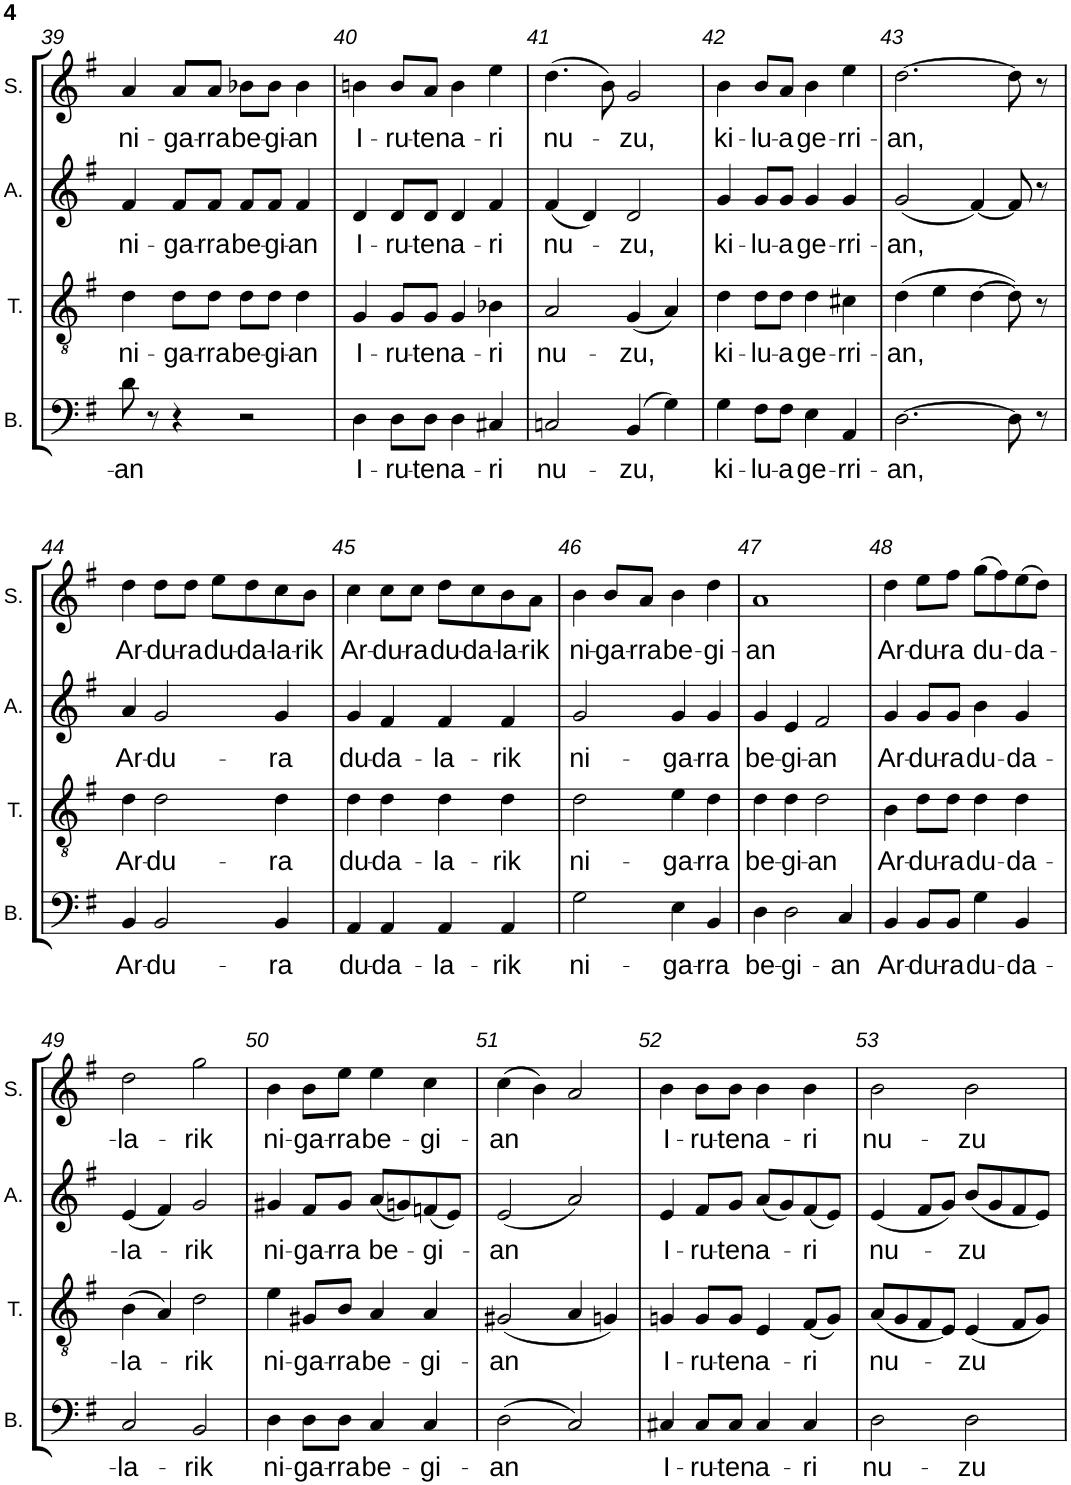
**kern	**text	**kern	**text	**kern	**text	**kern	**text
*part4	*part4	*part3	*part3	*part2	*part2	*part1	*part1
*staff4	*staff4	*staff3	*staff3	*staff2	*staff2	*staff1	*staff1
*I"Basse	*	*I"Ténor	*	*I"Alto	*	*I"Soprano	*
*I'B.	*	*I'T.	*	*I'A.	*	*I'S.	*
!!LO:PB:g=z
*clefF4	*	*clefGv2	*	*clefG2	*	*clefG2	*
*k[f#]	*	*k[f#]	*	*k[f#]	*	*k[f#]	*
*M4/4	*	*M4/4	*	*M4/4	*	*M4/4	*
=39	=39	=39	=39	=39	=39	=39	=39
!	!LO:LY:b	!	!LO:LY:b	!	!LO:LY:b	!	!LO:LY:b
8d\	-an	4d\	ni-	4f#/	ni-	4a/	ni-
8r	.	.	.	.	.	.	.
!	!	!	!LO:LY:b	!	!LO:LY:b	!	!LO:LY:b
4r	.	8d\L	-ga-	8f#/L	-ga-	8a/L	-ga-
!	!	!	!LO:LY:b	!	!LO:LY:b	!	!LO:LY:b
.	.	8d\J	-rra	8f#/J	-rra	8a/J	-rra
!	!	!	!LO:LY:b	!	!LO:LY:b	!	!LO:LY:b
2r	.	8d\L	be-	8f#/L	be-	8b-X\L	be-
!	!	!	!LO:LY:b	!	!LO:LY:b	!	!LO:LY:b
.	.	8d\J	-gi-	8f#/J	-gi-	8b-\J	-gi-
!	!	!	!LO:LY:b	!	!LO:LY:b	!	!LO:LY:b
.	.	4d\	-an	4f#/	-an	4b-\	-an
=40	=40	=40	=40	=40	=40	=40	=40
!	!LO:LY:b	!	!LO:LY:b	!	!LO:LY:b	!	!LO:LY:b
4D\	I-	4G/	I-	4d/	I-	4bn\	I-
!	!LO:LY:b	!	!LO:LY:b	!	!LO:LY:b	!	!LO:LY:b
8D\L	-ru-	8G/L	-ru-	8d/L	-ru-	8b/L	-ru-
!	!LO:LY:b	!	!LO:LY:b	!	!LO:LY:b	!	!LO:LY:b
8D\J	-ten	8G/J	-ten	8d/J	-ten	8a/J	-ten
!	!LO:LY:b	!	!LO:LY:b	!	!LO:LY:b	!	!LO:LY:b
4D\	a-	4G/	a-	4d/	a-	4b\	a-
!	!LO:LY:b	!	!LO:LY:b	!	!LO:LY:b	!	!LO:LY:b
4C#X/	-ri	4B-X\	-ri	4f#/	-ri	4ee\	-ri
=41	=41	=41	=41	=41	=41	=41	=41
!	!LO:LY:b	!	!LO:LY:b	!	!LO:LY:b	!	!LO:LY:b
2Cn/	nu-	2A/	nu-	(4f#/	nu-	(4.dd\	nu-
.	.	.	.	4d/)	.	.	.
.	.	.	.	.	.	8b\)	.
!	!LO:LY:b	!	!LO:LY:b	!	!LO:LY:b	!	!LO:LY:b
(4BB/	-zu,	(4G/	-zu,	2d/	-zu,	2g/	-zu,
4G\)	.	4A/)	.	.	.	.	.
=42	=42	=42	=42	=42	=42	=42	=42
!	!LO:LY:b	!	!LO:LY:b	!	!LO:LY:b	!	!LO:LY:b
4G\	ki-	4d\	ki-	4g/	ki-	4b\	ki-
!	!LO:LY:b	!	!LO:LY:b	!	!LO:LY:b	!	!LO:LY:b
8F#\L	-lu-	8d\L	-lu-	8g/L	-lu-	8b/L	-lu-
!	!LO:LY:b	!	!LO:LY:b	!	!LO:LY:b	!	!LO:LY:b
8F#\J	-a	8d\J	-a	8g/J	-a	8a/J	-a
!	!LO:LY:b	!	!LO:LY:b	!	!LO:LY:b	!	!LO:LY:b
4E\	ge-	4d\	ge-	4g/	ge-	4b\	ge-
!	!LO:LY:b	!	!LO:LY:b	!	!LO:LY:b	!	!LO:LY:b
4AA/	-rri-	4c#X\	-rri-	4g/	-rri-	4ee\	-rri-
=43	=43	=43	=43	=43	=43	=43	=43
!	!LO:LY:b	!	!LO:LY:b	!	!LO:LY:b	!	!LO:LY:b
[2.D\	-an,	(4d\	-an,	(2g/	-an,	[2.dd\	-an,
.	.	4e\	.	.	.	.	.
.	.	[4d\	.	[4f#/)	.	.	.
8D\]	.	8d\])	.	8f#/]	.	8dd\]	.
8r	.	8r	.	8r	.	8r	.
!!LO:LB:g=z
=44	=44	=44	=44	=44	=44	=44	=44
!	!LO:LY:b	!	!LO:LY:b	!	!LO:LY:b	!	!LO:LY:b
4BB/	Ar-	4d\	Ar-	4a/	Ar-	4dd\	Ar-
!	!LO:LY:b	!	!LO:LY:b	!	!LO:LY:b	!	!LO:LY:b
2BB/	-du-	2d\	-du-	2g/	-du-	8dd\L	-du-
!	!	!	!	!	!	!	!LO:LY:b
.	.	.	.	.	.	8dd\J	-ra
!	!	!	!	!	!	!	!LO:LY:b
.	.	.	.	.	.	8ee\L	du-
!	!	!	!	!	!	!	!LO:LY:b
.	.	.	.	.	.	8dd\	-da-
!	!LO:LY:b	!	!LO:LY:b	!	!LO:LY:b	!	!LO:LY:b
4BB/	-ra	4d\	-ra	4g/	-ra	8cc\	-la-
!	!	!	!	!	!	!	!LO:LY:b
.	.	.	.	.	.	8b\J	-rik
=45	=45	=45	=45	=45	=45	=45	=45
!	!LO:LY:b	!	!LO:LY:b	!	!LO:LY:b	!	!LO:LY:b
4AA/	du-	4d\	du-	4g/	du-	4cc\	Ar-
!	!LO:LY:b	!	!LO:LY:b	!	!LO:LY:b	!	!LO:LY:b
4AA/	-da-	4d\	-da-	4f#/	-da-	8cc\L	-du-
!	!	!	!	!	!	!	!LO:LY:b
.	.	.	.	.	.	8cc\J	-ra
!	!LO:LY:b	!	!LO:LY:b	!	!LO:LY:b	!	!LO:LY:b
4AA/	-la-	4d\	-la-	4f#/	-la-	8dd\L	du-
!	!	!	!	!	!	!	!LO:LY:b
.	.	.	.	.	.	8cc\	-da-
!	!LO:LY:b	!	!LO:LY:b	!	!LO:LY:b	!	!LO:LY:b
4AA/	-rik	4d\	-rik	4f#/	-rik	8b\	-la-
!	!	!	!	!	!	!	!LO:LY:b
.	.	.	.	.	.	8a\J	-rik
=46	=46	=46	=46	=46	=46	=46	=46
!	!LO:LY:b	!	!LO:LY:b	!	!LO:LY:b	!	!LO:LY:b
2G\	ni-	2d\	ni-	2g/	ni-	4b\	ni-
!	!	!	!	!	!	!	!LO:LY:b
.	.	.	.	.	.	8b/L	-ga-
!	!	!	!	!	!	!	!LO:LY:b
.	.	.	.	.	.	8a/J	-rra
!	!LO:LY:b	!	!LO:LY:b	!	!LO:LY:b	!	!LO:LY:b
4E\	-ga-	4e\	-ga-	4g/	-ga-	4b\	be-
!	!LO:LY:b	!	!LO:LY:b	!	!LO:LY:b	!	!LO:LY:b
4BB/	-rra	4d\	-rra	4g/	-rra	4dd\	-gi-
=47	=47	=47	=47	=47	=47	=47	=47
!	!LO:LY:b	!	!LO:LY:b	!	!LO:LY:b	!	!LO:LY:b
4D\	be-	4d\	be-	4g/	be-	1a	-an
!	!LO:LY:b	!	!LO:LY:b	!	!LO:LY:b	!	!
2D\	-gi-	4d\	-gi-	4e/	-gi-	.	.
!	!	!	!LO:LY:b	!	!LO:LY:b	!	!
.	.	2d\	-an	2f#/	-an	.	.
!	!LO:LY:b	!	!	!	!	!	!
4C/	-an	.	.	.	.	.	.
=48	=48	=48	=48	=48	=48	=48	=48
!	!LO:LY:b	!	!LO:LY:b	!	!LO:LY:b	!	!LO:LY:b
4BB/	Ar-	4B\	Ar-	4g/	Ar-	4dd\	Ar-
!	!LO:LY:b	!	!LO:LY:b	!	!LO:LY:b	!	!LO:LY:b
8BB/L	-du-	8d\L	-du-	8g/L	-du-	8ee\L	-du-
!	!LO:LY:b	!	!LO:LY:b	!	!LO:LY:b	!	!LO:LY:b
8BB/J	-ra	8d\J	-ra	8g/J	-ra	8ff#\J	-ra
!	!LO:LY:b	!	!LO:LY:b	!	!LO:LY:b	!	!LO:LY:b
4G\	du-	4d\	du-	4b\	du-	(8gg\L	du-
.	.	.	.	.	.	8ff#\)	.
!	!LO:LY:b	!	!LO:LY:b	!	!LO:LY:b	!	!LO:LY:b
4BB/	-da-	4d\	-da-	4g/	-da-	(8ee\	-da-
.	.	.	.	.	.	8dd\J)	.
!!LO:LB:g=z
=49	=49	=49	=49	=49	=49	=49	=49
!	!LO:LY:b	!	!LO:LY:b	!	!LO:LY:b	!	!LO:LY:b
2C/	-la-	(4B\	-la-	(4e/	-la-	2dd\	-la-
.	.	4A/)	.	4f#/)	.	.	.
!	!LO:LY:b	!	!LO:LY:b	!	!LO:LY:b	!	!LO:LY:b
2BB/	-rik	2d\	-rik	2g/	-rik	2gg\	-rik
=50	=50	=50	=50	=50	=50	=50	=50
!	!LO:LY:b	!	!LO:LY:b	!	!LO:LY:b	!	!LO:LY:b
4D\	ni-	4e\	ni-	4g#X/	ni-	4b\	ni-
!	!LO:LY:b	!	!LO:LY:b	!	!LO:LY:b	!	!LO:LY:b
8D\L	-ga-	8G#X/L	-ga-	8f#/L	-ga-	8b\L	-ga-
!	!LO:LY:b	!	!LO:LY:b	!	!LO:LY:b	!	!LO:LY:b
8D\J	-rra	8B/J	-rra	8g#/J	-rra	8ee\J	-rra
!	!LO:LY:b	!	!LO:LY:b	!	!LO:LY:b	!	!LO:LY:b
4C/	be-	4A/	be-	(8a/L	be-	4ee\	be-
.	.	.	.	8gn/)	.	.	.
!	!LO:LY:b	!	!LO:LY:b	!	!LO:LY:b	!	!LO:LY:b
4C/	-gi-	4A/	-gi-	(8fn/	-gi-	4cc\	-gi-
.	.	.	.	8e/J)	.	.	.
=51	=51	=51	=51	=51	=51	=51	=51
!	!LO:LY:b	!	!LO:LY:b	!	!LO:LY:b	!	!LO:LY:b
(2D\	-an	(2G#X/	-an	(2e/	-an	(4cc\	-an
.	.	.	.	.	.	4b\)	.
2C/)	.	4A/	.	2a/)	.	2a/	.
.	.	4Gn/)	.	.	.	.	.
=52	=52	=52	=52	=52	=52	=52	=52
!	!LO:LY:b	!	!LO:LY:b	!	!LO:LY:b	!	!LO:LY:b
4C#X/	I-	4Gn/	I-	4e/	I-	4b\	I-
!	!LO:LY:b	!	!LO:LY:b	!	!LO:LY:b	!	!LO:LY:b
8C#/L	-ru-	8G/L	-ru-	8f#/L	-ru-	8b\L	-ru-
!	!LO:LY:b	!	!LO:LY:b	!	!LO:LY:b	!	!LO:LY:b
8C#/J	-ten	8G/J	-ten	8g/J	-ten	8b\J	-ten
!	!LO:LY:b	!	!LO:LY:b	!	!LO:LY:b	!	!LO:LY:b
4C#/	a-	4E/	a-	(8a/L	a-	4b\	a-
.	.	.	.	8g/)	.	.	.
!	!LO:LY:b	!	!LO:LY:b	!	!LO:LY:b	!	!LO:LY:b
4C#/	-ri	(8F#/L	-ri	(8f#/	-ri	4b\	-ri
.	.	8G/J)	.	8e/J)	.	.	.
=53	=53	=53	=53	=53	=53	=53	=53
!	!LO:LY:b	!	!LO:LY:b	!	!LO:LY:b	!	!LO:LY:b
2D\	nu-	(8A/L	nu-	(4e/	nu-	2b\	nu-
.	.	8G/	.	.	.	.	.
.	.	8F#/	.	8f#/L	.	.	.
.	.	8E/J)	.	8g/J)	.	.	.
!	!LO:LY:b	!	!LO:LY:b	!	!LO:LY:b	!	!LO:LY:b
2D\	-zu	(4E/	-zu	(8b/L	-zu	2b\	-zu
.	.	.	.	8g/	.	.	.
.	.	8F#/L	.	8f#/	.	.	.
.	.	8G/J)	.	8e/J)	.	.	.
=	=	=	=	=	=	=	=
*-	*-	*-	*-	*-	*-	*-	*-
